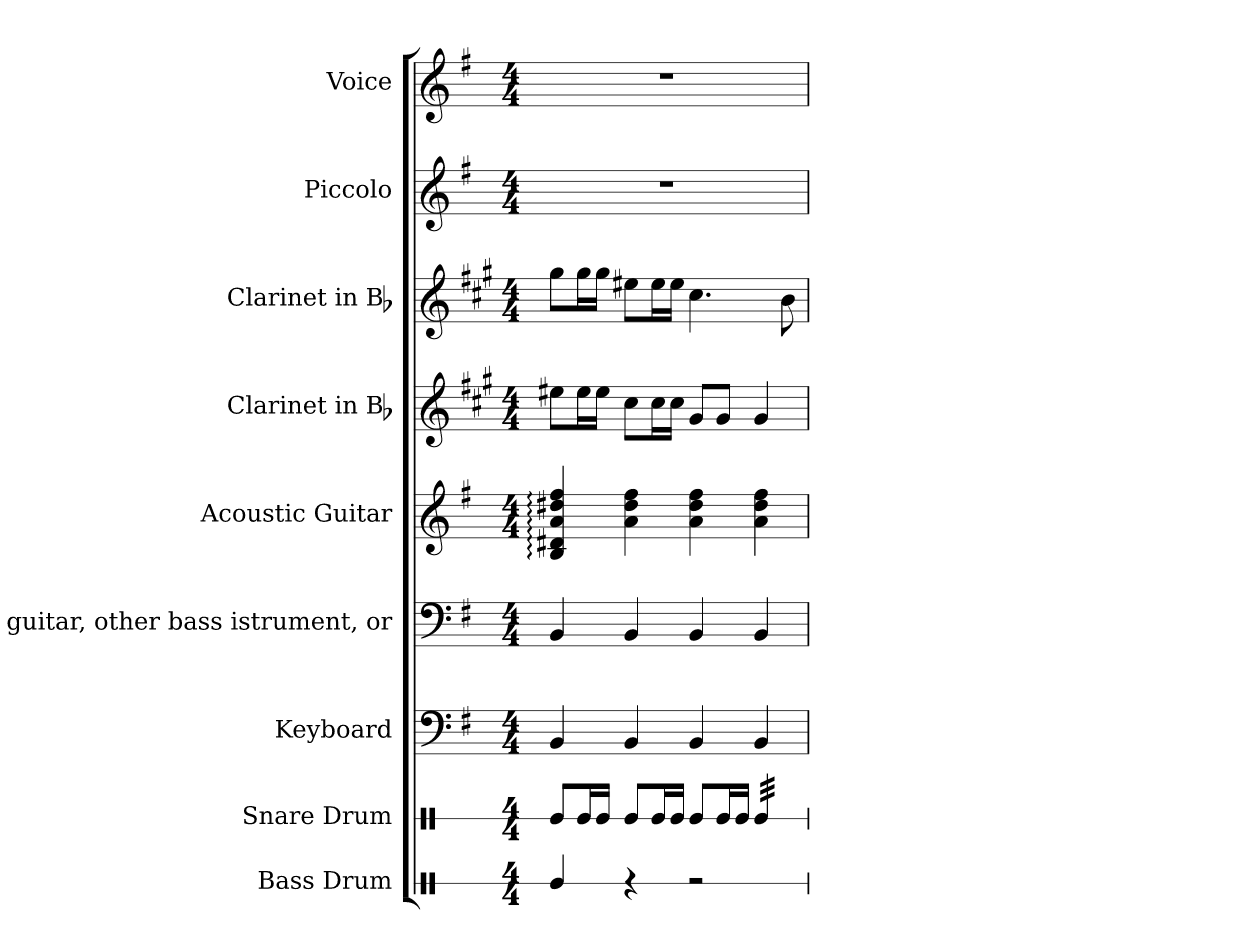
**kern	**kern	**kern	**kern	**kern	**kern	**kern	**kern	**kern
*part9	*part8	*part7	*part6	*part5	*part4	*part3	*part2	*part1
*staff9	*staff8	*staff7	*staff6	*staff5	*staff4	*staff3	*staff2	*staff1
*I"Bass Drum	*I"Snare Drum	*I"Keyboard	*I"Bass guitar, other bass istrument,   or	*I"Acoustic Guitar	*I"Clarinet in Bb	*I"Clarinet in Bb	*I"Piccolo	*I"Voice
*I'B. D.	*I'S. D.	*I'Kbd.	*I'Bass	*I'A. Gtr.	*I'Cl.	*I'Cl.	*I'Picc.	*I'Voice
!!LO:PB:g=z
*stria1	*stria1	*	*	*	*	*	*	*
*clefX	*clefX	*clefF4	*clefF4	*clefG2	*clefG2	*clefG2	*clefG2	*clefG2
*	*	*	*ITrd7c12	*ITrd7c12	*ITrd1c2	*ITrd1c2	*ITrd-7c-12	*
*k[]	*k[]	*k[f#]	*k[f#]	*k[f#]	*k[f#]	*k[f#]	*k[f#]	*k[f#]
*C:	*C:	*G:	*G:	*G:	*G:	*G:	*G:	*G:
*M4/4	*M4/4	*M4/4	*M4/4	*M4/4	*M4/4	*M4/4	*M4/4	*M4/4
*MM112	*MM112	*MM112	*MM112	*MM112	*MM112	*MM112	*MM112	*MM112
=1	=1	=1	=1	=1	=1	=1	=1	=1
4Rei/	8Rei/L	4BBi/	4BBBi/	4BBi/: 4D#Xi: 4Ai: 4d#Xi: 4f#i:	8dd#Xi\L	8ff#i\L	1r	1r
.	16Rei/L	.	.	.	16dd#i\L	16ff#i\L	.	.
.	16Rei/JJ	.	.	.	16dd#i\JJ	16ff#i\JJ	.	.
4r	8Rei/L	4BBi/	4BBBi/	4Ai\ 4d#i 4f#i	8bi\L	8dd#Xi\L	.	.
.	16Rei/L	.	.	.	16bi\L	16dd#i\L	.	.
.	16Rei/JJ	.	.	.	16bi\JJ	16dd#i\JJ	.	.
2r	8Rei/L	4BBi/	4BBBi/	4Ai\ 4d#i 4f#i	8f#i/L	4.bi\	.	.
.	16Rei/L	.	.	.	8f#i/J	.	.	.
.	16Rei/JJ	.	.	.	.	.	.	.
*	*tremolo	*	*	*	*	*	*	*
.	32Rei/LLL	4BBi/	4BBBi/	4Ai\ 4d#i 4f#i	4f#i/	.	.	.
.	32Rei/	.	.	.	.	.	.	.
.	32Rei/	.	.	.	.	.	.	.
.	32Rei/	.	.	.	.	.	.	.
.	32Rei/	.	.	.	.	8ai\	.	.
.	32Rei/	.	.	.	.	.	.	.
.	32Rei/	.	.	.	.	.	.	.
.	32Rei/JJJ	.	.	.	.	.	.	.
*	*Xtremolo	*	*	*	*	*	*	*
=	=	=	=	=	=	=	=	=
*-	*-	*-	*-	*-	*-	*-	*-	*-
